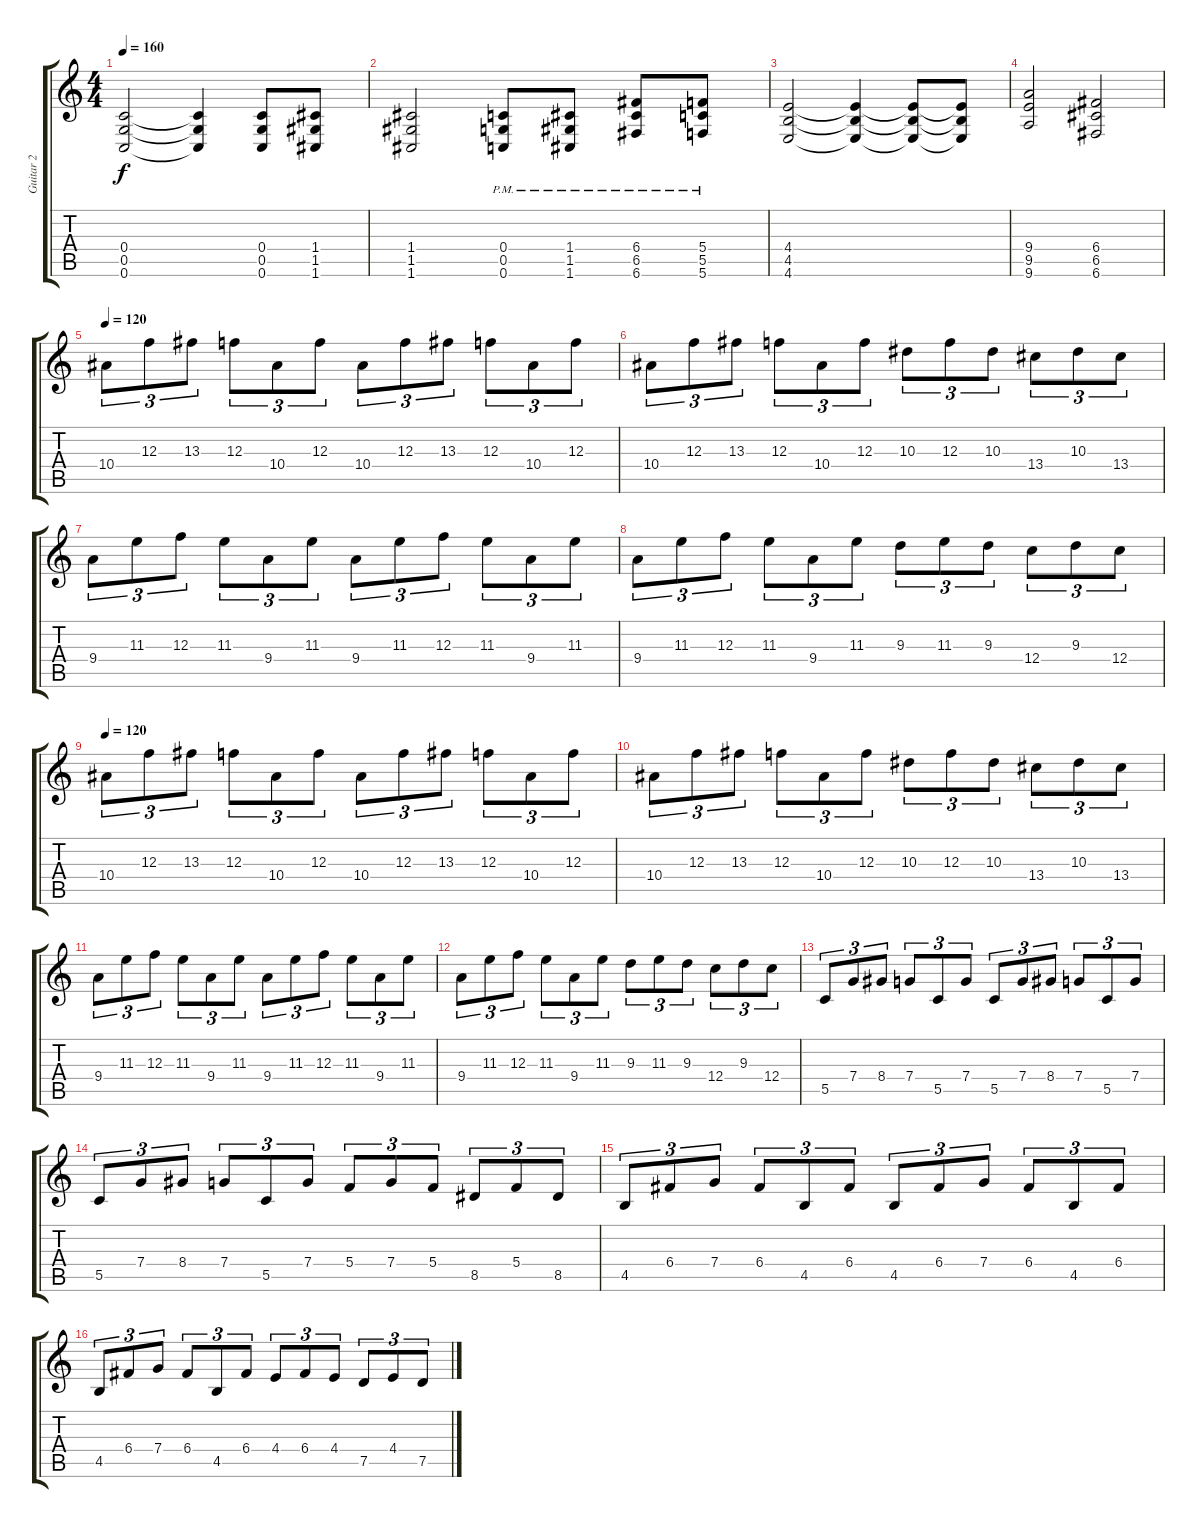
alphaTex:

\track ("Guitar 2" "Guitar 2") {instrument overdrivenguitar}
\staff {score tabs}
\tuning (D4 A3 F3 C3 G2 C2) {hide}
\ts (4 4)
\tempo 160
\clef g2
\ks c
(0.4 0.5 0.6).2{dy f} (0.4{t} 0.5{t} 0.6{t}).4 (0.4 0.5 0.6).8 (1.4 1.5 1.6).8 |
(1.4 1.5 1.6).2 (0.4{pm} 0.5{pm} 0.6{pm}).8 (1.4{pm} 1.5{pm} 1.6{pm}).8 (6.4{pm} 6.5{pm} 6.6{pm}).8 (5.4{pm} 5.5{pm} 5.6{pm}).8 |
(4.4 4.5 4.6).2 (4.4{t} 4.5{t} 4.6{t}).4 (4.4{t} 4.5{t} 4.6{t}).8 (4.4{t} 4.5{t} 4.6{t}).8 |
(9.4 9.5 9.6).2 (6.4 6.5 6.6).2 |
\tempo 120
10.4.8{tu (3 2)} 12.3.8{tu (3 2)} 13.3.8{tu (3 2)} 12.3.8{tu (3 2)} 10.4.8{tu (3 2)} 12.3.8{tu (3 2)} 10.4.8{tu (3 2)} 12.3.8{tu (3 2)} 13.3.8{tu (3 2)} 12.3.8{tu (3 2)} 10.4.8{tu (3 2)} 12.3.8{tu (3 2)} |
10.4.8{tu (3 2)} 12.3.8{tu (3 2)} 13.3.8{tu (3 2)} 12.3.8{tu (3 2)} 10.4.8{tu (3 2)} 12.3.8{tu (3 2)} 10.3.8{tu (3 2)} 12.3.8{tu (3 2)} 10.3.8{tu (3 2)} 13.4.8{tu (3 2)} 10.3.8{tu (3 2)} 13.4.8{tu (3 2)} |
9.4.8{tu (3 2)} 11.3.8{tu (3 2)} 12.3.8{tu (3 2)} 11.3.8{tu (3 2)} 9.4.8{tu (3 2)} 11.3.8{tu (3 2)} 9.4.8{tu (3 2)} 11.3.8{tu (3 2)} 12.3.8{tu (3 2)} 11.3.8{tu (3 2)} 9.4.8{tu (3 2)} 11.3.8{tu (3 2)} |
9.4.8{tu (3 2)} 11.3.8{tu (3 2)} 12.3.8{tu (3 2)} 11.3.8{tu (3 2)} 9.4.8{tu (3 2)} 11.3.8{tu (3 2)} 9.3.8{tu (3 2)} 11.3.8{tu (3 2)} 9.3.8{tu (3 2)} 12.4.8{tu (3 2)} 9.3.8{tu (3 2)} 12.4.8{tu (3 2)} |
\tempo 120
10.4.8{tu (3 2)} 12.3.8{tu (3 2)} 13.3.8{tu (3 2)} 12.3.8{tu (3 2)} 10.4.8{tu (3 2)} 12.3.8{tu (3 2)} 10.4.8{tu (3 2)} 12.3.8{tu (3 2)} 13.3.8{tu (3 2)} 12.3.8{tu (3 2)} 10.4.8{tu (3 2)} 12.3.8{tu (3 2)} |
10.4.8{tu (3 2)} 12.3.8{tu (3 2)} 13.3.8{tu (3 2)} 12.3.8{tu (3 2)} 10.4.8{tu (3 2)} 12.3.8{tu (3 2)} 10.3.8{tu (3 2)} 12.3.8{tu (3 2)} 10.3.8{tu (3 2)} 13.4.8{tu (3 2)} 10.3.8{tu (3 2)} 13.4.8{tu (3 2)} |
9.4.8{tu (3 2)} 11.3.8{tu (3 2)} 12.3.8{tu (3 2)} 11.3.8{tu (3 2)} 9.4.8{tu (3 2)} 11.3.8{tu (3 2)} 9.4.8{tu (3 2)} 11.3.8{tu (3 2)} 12.3.8{tu (3 2)} 11.3.8{tu (3 2)} 9.4.8{tu (3 2)} 11.3.8{tu (3 2)} |
9.4.8{tu (3 2)} 11.3.8{tu (3 2)} 12.3.8{tu (3 2)} 11.3.8{tu (3 2)} 9.4.8{tu (3 2)} 11.3.8{tu (3 2)} 9.3.8{tu (3 2)} 11.3.8{tu (3 2)} 9.3.8{tu (3 2)} 12.4.8{tu (3 2)} 9.3.8{tu (3 2)} 12.4.8{tu (3 2)} |
5.5.8{tu (3 2)} 7.4.8{tu (3 2)} 8.4.8{tu (3 2)} 7.4.8{tu (3 2)} 5.5.8{tu (3 2)} 7.4.8{tu (3 2)} 5.5.8{tu (3 2)} 7.4.8{tu (3 2)} 8.4.8{tu (3 2)} 7.4.8{tu (3 2)} 5.5.8{tu (3 2)} 7.4.8{tu (3 2)} |
5.5.8{tu (3 2)} 7.4.8{tu (3 2)} 8.4.8{tu (3 2)} 7.4.8{tu (3 2)} 5.5.8{tu (3 2)} 7.4.8{tu (3 2)} 5.4.8{tu (3 2)} 7.4.8{tu (3 2)} 5.4.8{tu (3 2)} 8.5.8{tu (3 2)} 5.4.8{tu (3 2)} 8.5.8{tu (3 2)} |
4.5.8{tu (3 2)} 6.4.8{tu (3 2)} 7.4.8{tu (3 2)} 6.4.8{tu (3 2)} 4.5.8{tu (3 2)} 6.4.8{tu (3 2)} 4.5.8{tu (3 2)} 6.4.8{tu (3 2)} 7.4.8{tu (3 2)} 6.4.8{tu (3 2)} 4.5.8{tu (3 2)} 6.4.8{tu (3 2)} |
4.5.8{tu (3 2)} 6.4.8{tu (3 2)} 7.4.8{tu (3 2)} 6.4.8{tu (3 2)} 4.5.8{tu (3 2)} 6.4.8{tu (3 2)} 4.4.8{tu (3 2)} 6.4.8{tu (3 2)} 4.4.8{tu (3 2)} 7.5.8{tu (3 2)} 4.4.8{tu (3 2)} 7.5.8{tu (3 2)}
